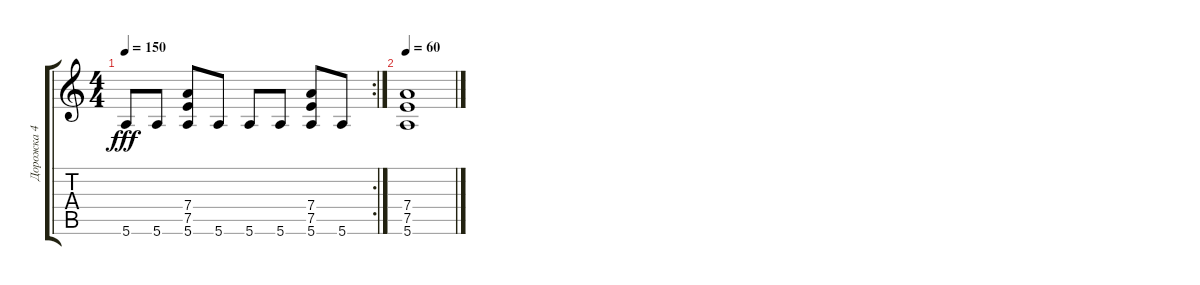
\track ("Дорожка 4" "Дорожка 4") {instrument distortionguitar}
\staff {score tabs}
\tuning (E4 B3 G3 D3 A2 E2) {hide}
\rc 2
\ts (4 4)
\tempo 150
\clef g2
\ks c
5.6.8{dy fff} 5.6.8 (7.4 7.5 5.6).8 5.6.8 5.6.8 5.6.8 (7.4 7.5 5.6).8 5.6.8 |
\tempo 60
(7.4 7.5 5.6).1
